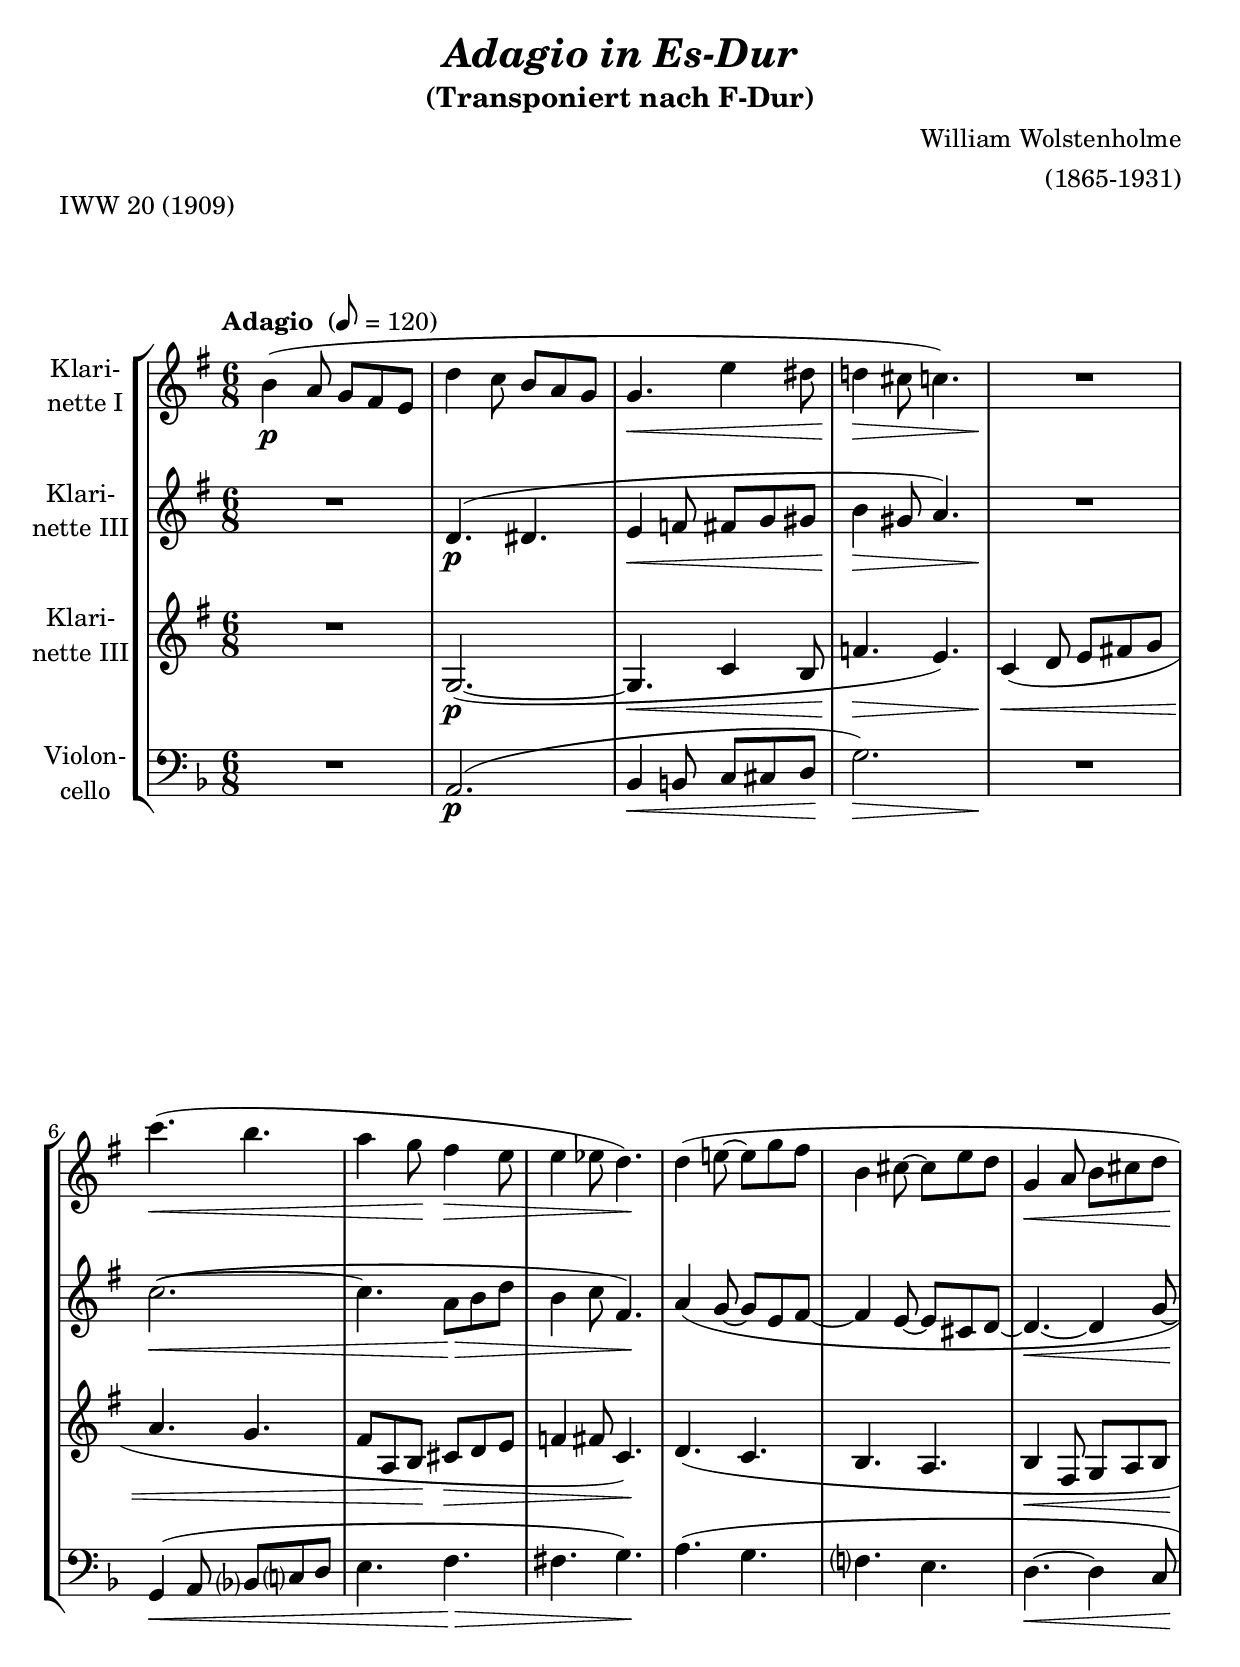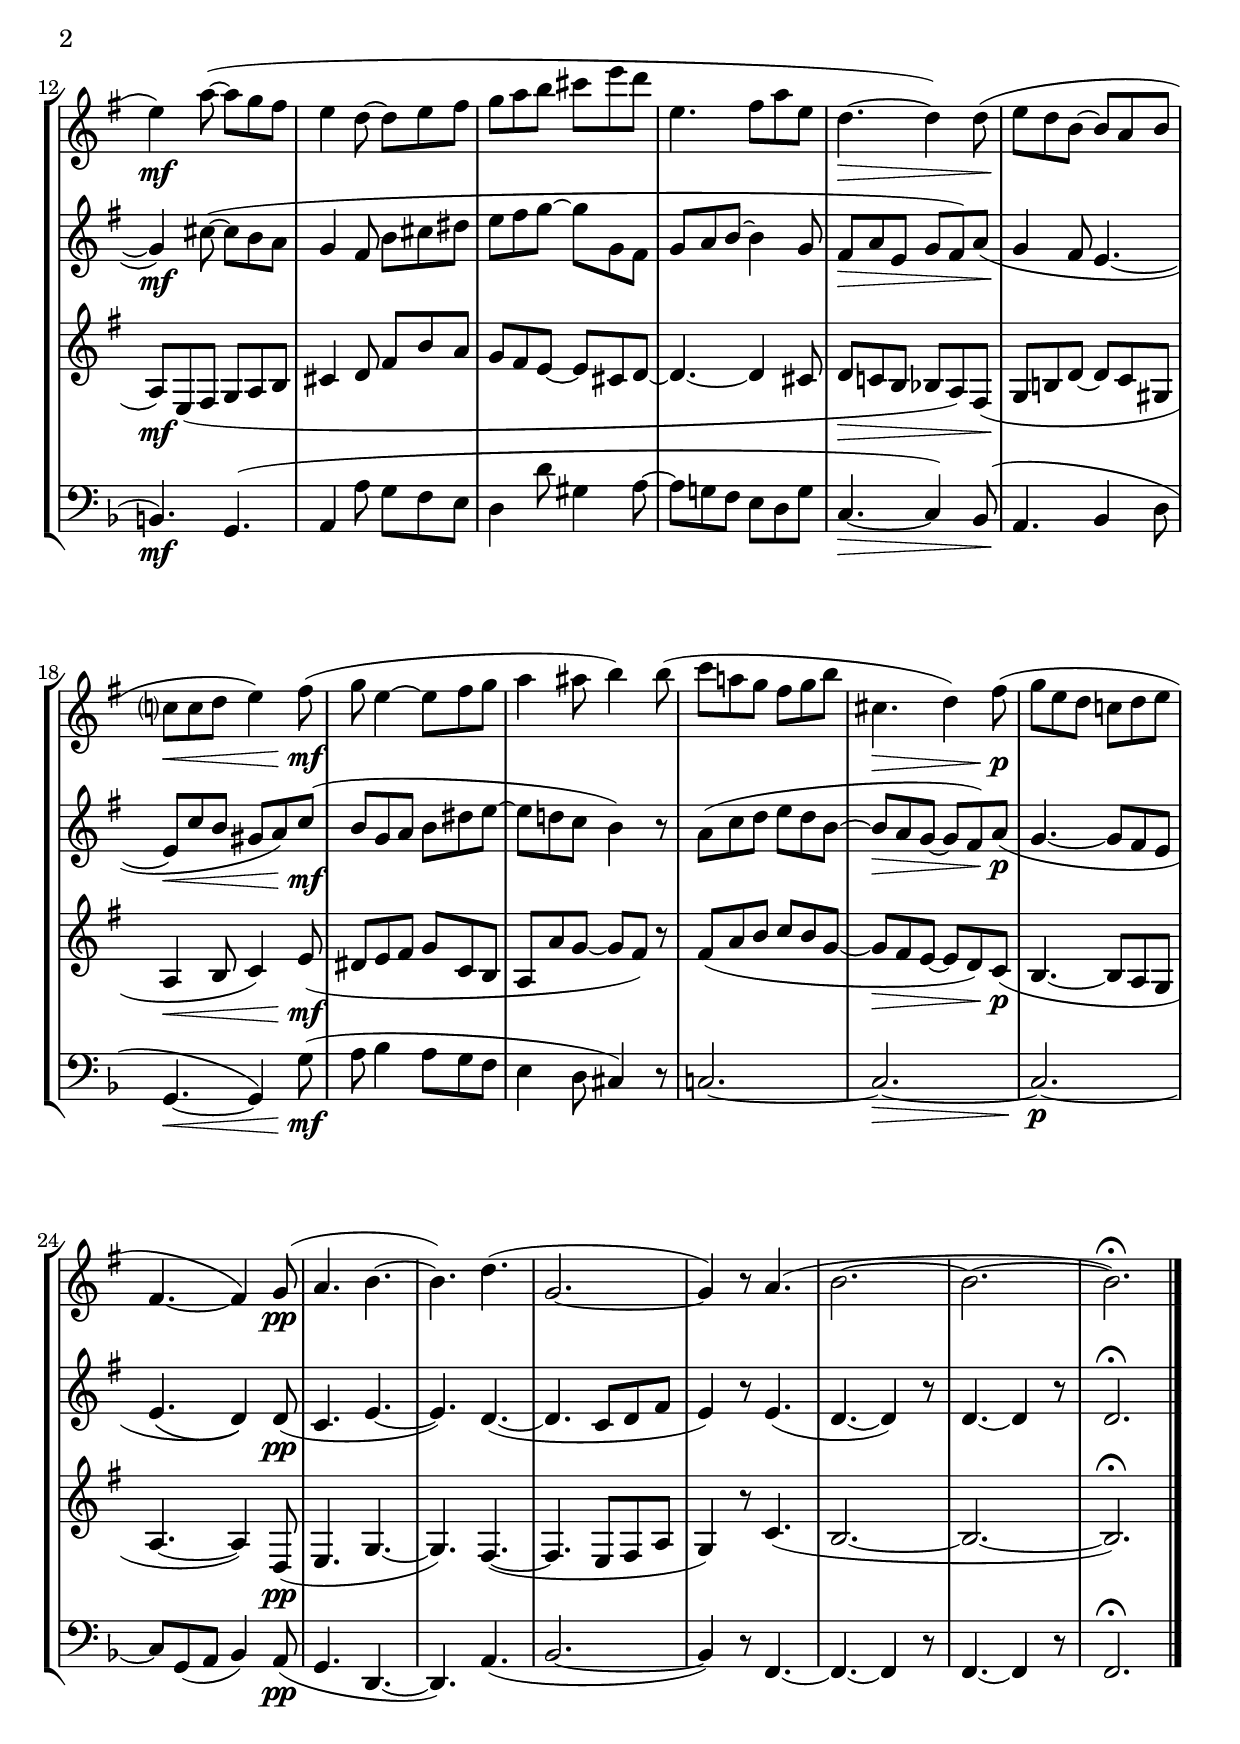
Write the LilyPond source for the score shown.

\version "2.18.2"
\include "deutsch.ly"
  
#(set-global-staff-size 22)

\header {
  title     = \markup \bold \italic "Adagio in Es-Dur"
  subtitle  = "(Transponiert nach F-Dur)"
  composer  = "William Wolstenholme"
  arranger  = "(1865-1931)"
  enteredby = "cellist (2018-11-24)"
  piece     = "IWW 20 (1909)"
}

voiceconsts = {
  \key es \major
  \time 6/8
  \clef "treble"
%  \numericTimeSignature
  \compressFullBarRests
  % Set default beaming for all staves
% \set Timing.beamExceptions = #'()
% \set Timing.baseMoment     = #(ly:make-moment 1 4)
% \set Timing.beatStructure  = #'(1 1 1)
  \tempo "Adagio " 8=120
}

micl = "clarinet"
mifl = "flute"
miob = "oboe"
mifh = "french horn"
misx = "tenor sax"
mist = "string ensemble 1"
miba = "cello"

va = \relative c'' {
  \voiceconsts

  g4(\p f8 es d c
  b'4 as8 g f es
  es4.\< c'4 h8
  b!4\!\> a8 as4.)

  R2.\!
  as'4.(\< g
  f4 es8\! d4\> c8
  c4 ces8 b4.)\!
  b4( c!8~ c es d

  g,4 a8~ a c b
  es,4\< f8 g a b
  c4)\!\mf f8(~ f es d
  c4 b8~ b c d

  es f g a c b
  c,4. d8 f c
  b4.~\> b4) b8(
  c\! b g~ g f g

  as?\< as b c4) d8(\!\mf
  es c4~ c8 d es
  f4 fis8 g4) g8(
  as f! es d es g

  a,4.\> b4) d8(\!\p
  es c b as! b c
  d,4.~ d4) es8(\pp
  f4. g~
  g) b(

  es,2.~
  es4) r8 f4.(
  g2.~
  g~
  g)\fermata \bar "|."
}

vb = \relative c' {
  \voiceconsts

  R2.
  b4.(\p h
  c4\< des8 d es e
  g4\!\> e8 f4.)

  R2.\!
  as2.(~\<
  as4. f8\> g b
  g4 as8 d,4.)\!
  f4( es8~ es c d~

  d4 c8~ c a b~
  b4.~\< b4 es8~
  es4)\mf a8(~ a g f
  es4 d8 g a h

  c d es~ es es, d
  es f g~ g4 es8
  d\> f c es d) f(
  es4\! d8 c4.~

  c8\< as' g e f) as(\!\mf
  g es f g h c~
  c b! as g4) r8
  f( as b c b g~

  g\> f es~ es d) f(\p
  es4.~ es8 d c
  c4.\( b4\)) b8(\pp
  as4. c~
  c) b(~

  b as8 b d
  c4) r8 c4.(
  b~ b4) r8
  b4.~ b4 r8
  b2.\fermata \bar "|."
}

vc = \relative c {
  \voiceconsts

  R2.
  es(~\p
  es4.\< as4 g8
  des'4.\!\> c)

  as4(\!\< b8 c d! es
  f4. es
  d8 f, g\! a\> b c
  des4 d8 as4.)\!
  b( as

  g f
  g4\< d8 es f g
  f)\!\mf c( d es f g
  a4 b8 d g f

  es d c~ c a b~
  b4.~ b4 a8
  b\> as! g ges f) d(
  es\! g! b~ b as e

  f4\< g8 as4) c8(\!\mf
  h c d es as, g
  f f' es~ es d) r
  d (f g as g es~

  es\> d c~ c b) as(\p
  g4.~ g8 f es
  f4.~ f4) b,8(\pp
  c4. es~
  es) d(~

  d c8 d f
  es4) r8 as4.(
  g2.~
  g~
  g)\fermata \bar "|."
}

vd = \relative c {
  \voiceconsts
  \clef "bass"

  R2.
  g(\p
  as4\< a8 b h c\!
  f2.)\>

  R\!
  f,4(\< g8 as? b? c
  d4. es\!\>
  e f)\!
  g( f

  es? d
  c~\< c4 b8
  a4.)\!\mf f(
  g4 g'8 f es d

  c4 c'8 fis,4 g8~
  g f! es d c f
  b,4.~\> b4) as8(
  g4.\! as4 c8

  f,4.~\< f4) f'8(\!\mf
  g as4 g8 f es
  d4 c8 h4) r8
  b!2.~
  
  b~\>
  b~\!\p
  b8 f( g as4) g8(\pp
  f4. c~
  c) g'(

  as2.~
  as4) r8 es4.~
  es~ es4 r8
  es4.~ es4 r8
  es2.\fermata \bar "|."
}


music = \new StaffGroup <<
      \new Staff {
	\set Staff.midiInstrument = \micl
	\set Staff.instrumentName = \markup \center-column { "Klari-" "nette I" }
	\transpose es g { \va }
      }

      \new Staff {
	\set Staff.midiInstrument = \micl
	\set Staff.instrumentName = \markup \center-column { "Klari-" "nette III" }
	\transpose es g { \vb }
      }

      \new Staff {
	\set Staff.midiInstrument = \micl
	\set Staff.instrumentName = \markup \center-column { "Klari-" "nette III" }
	\transpose es g { \vc }
      }

      \new Staff {
	\set Staff.midiInstrument = \miba
	\set Staff.instrumentName = \markup \center-column { "Violon-" "cello" }
	\transpose es f { \vd }
      }
>>

\book {
  \score {
    \music
    \layout {}
  }

  \score {
    \unfoldRepeats \music

    \midi {
      \context {
        \Score
      }
    }
  }
}
